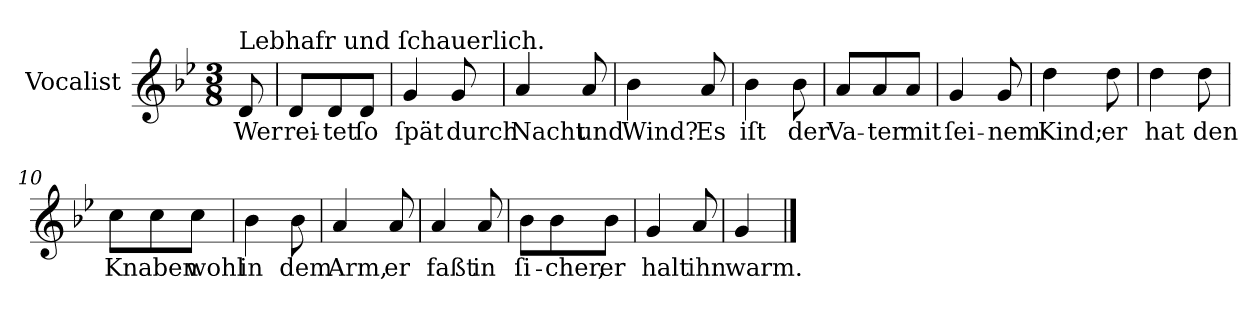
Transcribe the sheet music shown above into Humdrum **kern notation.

**kern	**text
*part1	*part1
*staff1	*staff1
*I"Vocalist	*
*clefG2	*
*k[b-e-]	*
*g:	*
*M3/8	*
=	=
!LO:TX:a:t=Lebhafr und ſchauerlich.	!
8d	Wer
=1	=1
8d/L	rei-
8d/	-tet
8d/J	ſo
=2	=2
4g	ſpät
8g	durch
=3	=3
4a	Nacht
8a	und
=4	=4
4b-	Wind?
8a	Es
=5	=5
4b-	iſt
8b-	der
=6	=6
8a/L	Va-
8a/	-ter
8a/J	mit
=7	=7
4g	ſei-
8g	-nem
=8	=8
4dd	Kind;
8dd	er
=9	=9
4dd	hat
8dd	den
=10	=10
8cc\L	Knaben
8cc\	.
8cc\J	wohl
=11	=11
4b-	in
8b-	dem
=12	=12
4a	Arm,
8a	er
=13	=13
4a	faßt
8a	in
=14	=14
8b-\L	ſi-
8b-\	-cher,
8b-\J	er
=15	=15
4g	halt
8a	ihn
=16	=16
4g	warm.
==	==
*-	*-
